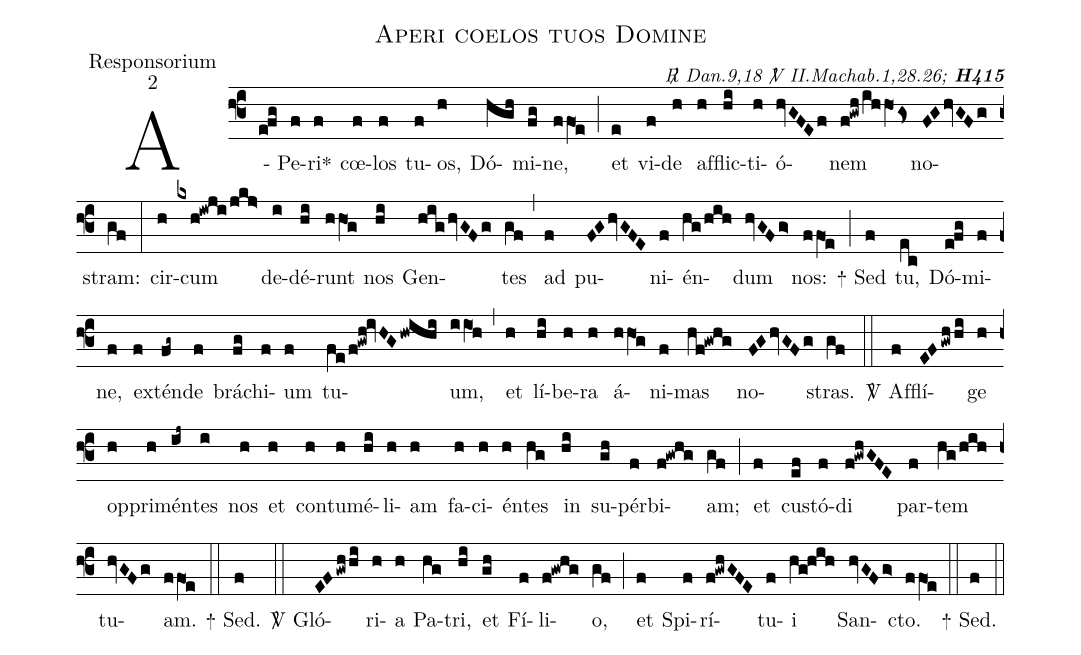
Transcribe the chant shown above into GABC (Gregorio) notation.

name:Aperi coelos tuos Domine;
office-part:Responsorium;
mode:2;
commentary:{\itshape\mdseries \Rbar\  Dan.9,18 \Vbar\  II.Machab.1,28.26;\/}  {\bfseries H415};
%%
(f3) A(e!fg)Pe(f)ri<sp>*</sp>(f) cœ(f)los(f) tu(f)os,(h) Dó(hgh)mi(fg)ne,(ffO1e) (;)
et(e) vi(f)de(h) af(h)flic(hi)ti(h)ó(hvGFEf)nem(f!gwh/ihhO1Gs>) no(FGhvGFg)stram:(gf) (:)
cir(h)cum(kxh!iwji/jkj>) de(i)dé(hi)runt(hhO1g) nos(hi) Gen(highvGFg)tes(gf) (,)
ad(f) pu(FGhvGFE)ni(f)én(hg/hih)dum(hvGFg>) nos:(ffO1e) (;)
<sp>+</sp> Sed(f) tu,(ec) Dó(e!fg)mi(f)ne,(f) ex(f)tén(fg~)de(f) brá(fg)chi(f)um(f) tu(fe/f!gwh!ivHGhwihi)um,(iiO1h) (,)
et(h) lí(hi)be(h)ra(h) á(hhO1g)ni(f)mas(hf!gwhg) no(FGhvGFg)stras.(gf) (::)
<sp>V/</sp> Af(f)flí(EFgwhhi)ge(h) op(h)pri(h)mén(ij~)tes(i) nos(h) et(h) con(h)tu(h)mé(hi)li(h)am(h) fa(h)ci(h)én(h)tes(hg) in(hi) su(gh)pér(f)bi(f!gwhg)am;(gf) (;)
et(f) cus(ef)tó(f)di(f!gwhGFE) par(f)tem(hg/hih) tu(hvGFg)am.(ffO1e) (::)
<sp>+</sp> Sed.(f) (::)
<sp>V/</sp> Gló(EFgwhhi)ri(h)a(h) Pa(hg)tri,(hi) et(gh) Fí(f)li(f!gwhg)o,(gf) (;)
et(f) Spi(f)rí(f!gwhGFE)tu(f)i(hg@hih) San(hvGFg>)cto.(ffO1!e) (::)
<sp>+</sp> Sed.(f) (::)
